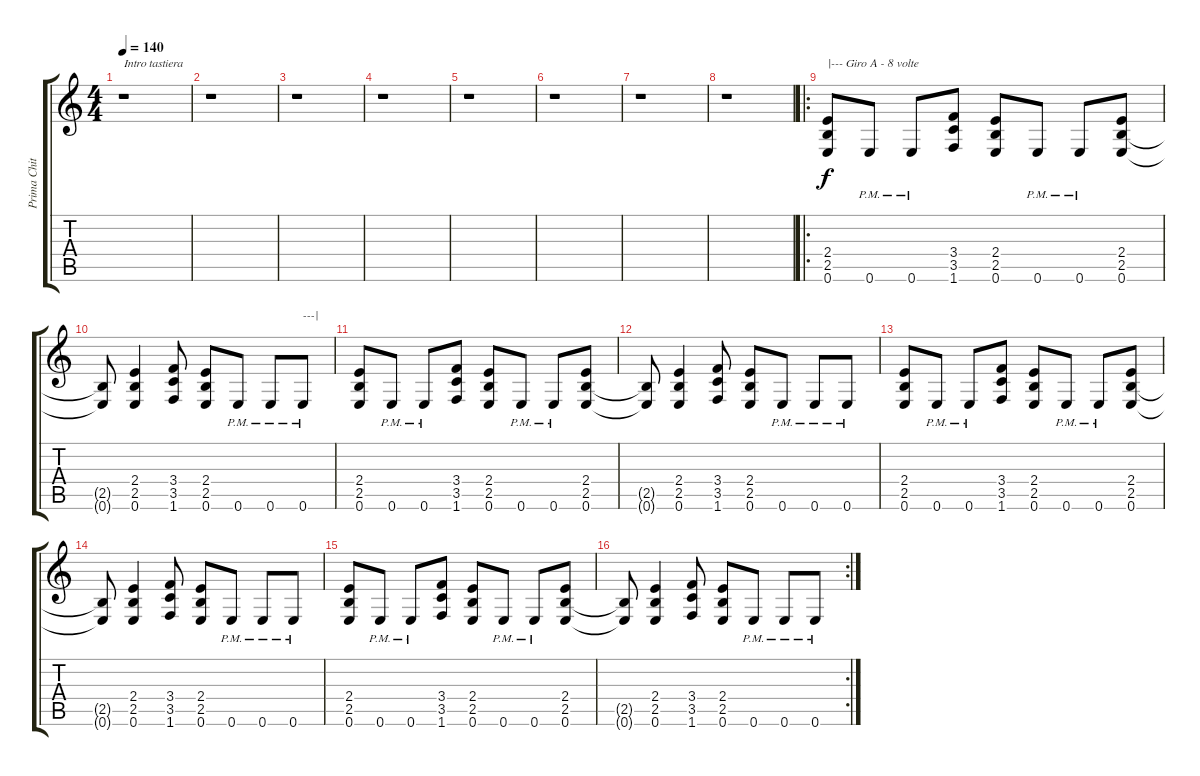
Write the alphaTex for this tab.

\track ("Prima Chitarra" "Prima Chit") {instrument distortionguitar}
\staff {score tabs}
\tuning (E4 B3 G3 D3 A2 E2) {hide}
\ts (4 4)
\tempo 140
\clef g2
\ks c
r.1{txt "Intro tastiera" dy f instrument distortionguitar} |
\section ("" "")
r.1 |
r.1 |
r.1 |
r.1 |
r.1 |
r.1 |
r.1 |
\ro
(2.4 2.5 0.6).8{txt "|--- Giro A - 8 volte"} 0.6{pm}.8 0.6{pm}.8 (3.4 3.5 1.6).8 (2.4 2.5 0.6).8 0.6{pm}.8 0.6{pm}.8 (2.4 2.5 0.6).8 |
(2.5{t} 0.6{t}).8 (2.4 2.5 0.6).4 (3.4 3.5 1.6).8 (2.4 2.5 0.6).8 0.6{pm}.8 0.6{pm}.8 0.6{pm}.8{txt "---|"} |
(2.4 2.5 0.6).8 0.6{pm}.8 0.6{pm}.8 (3.4 3.5 1.6).8 (2.4 2.5 0.6).8 0.6{pm}.8 0.6{pm}.8 (2.4 2.5 0.6).8 |
(2.5{t} 0.6{t}).8 (2.4 2.5 0.6).4 (3.4 3.5 1.6).8 (2.4 2.5 0.6).8 0.6{pm}.8 0.6{pm}.8 0.6{pm}.8 |
(2.4 2.5 0.6).8 0.6{pm}.8 0.6{pm}.8 (3.4 3.5 1.6).8 (2.4 2.5 0.6).8 0.6{pm}.8 0.6{pm}.8 (2.4 2.5 0.6).8 |
(2.5{t} 0.6{t}).8 (2.4 2.5 0.6).4 (3.4 3.5 1.6).8 (2.4 2.5 0.6).8 0.6{pm}.8 0.6{pm}.8 0.6{pm}.8 |
(2.4 2.5 0.6).8 0.6{pm}.8 0.6{pm}.8 (3.4 3.5 1.6).8 (2.4 2.5 0.6).8 0.6{pm}.8 0.6{pm}.8 (2.4 2.5 0.6).8 |
\rc 2
(2.5{t} 0.6{t}).8 (2.4 2.5 0.6).4 (3.4 3.5 1.6).8 (2.4 2.5 0.6).8 0.6{pm}.8 0.6{pm}.8 0.6{pm}.8
